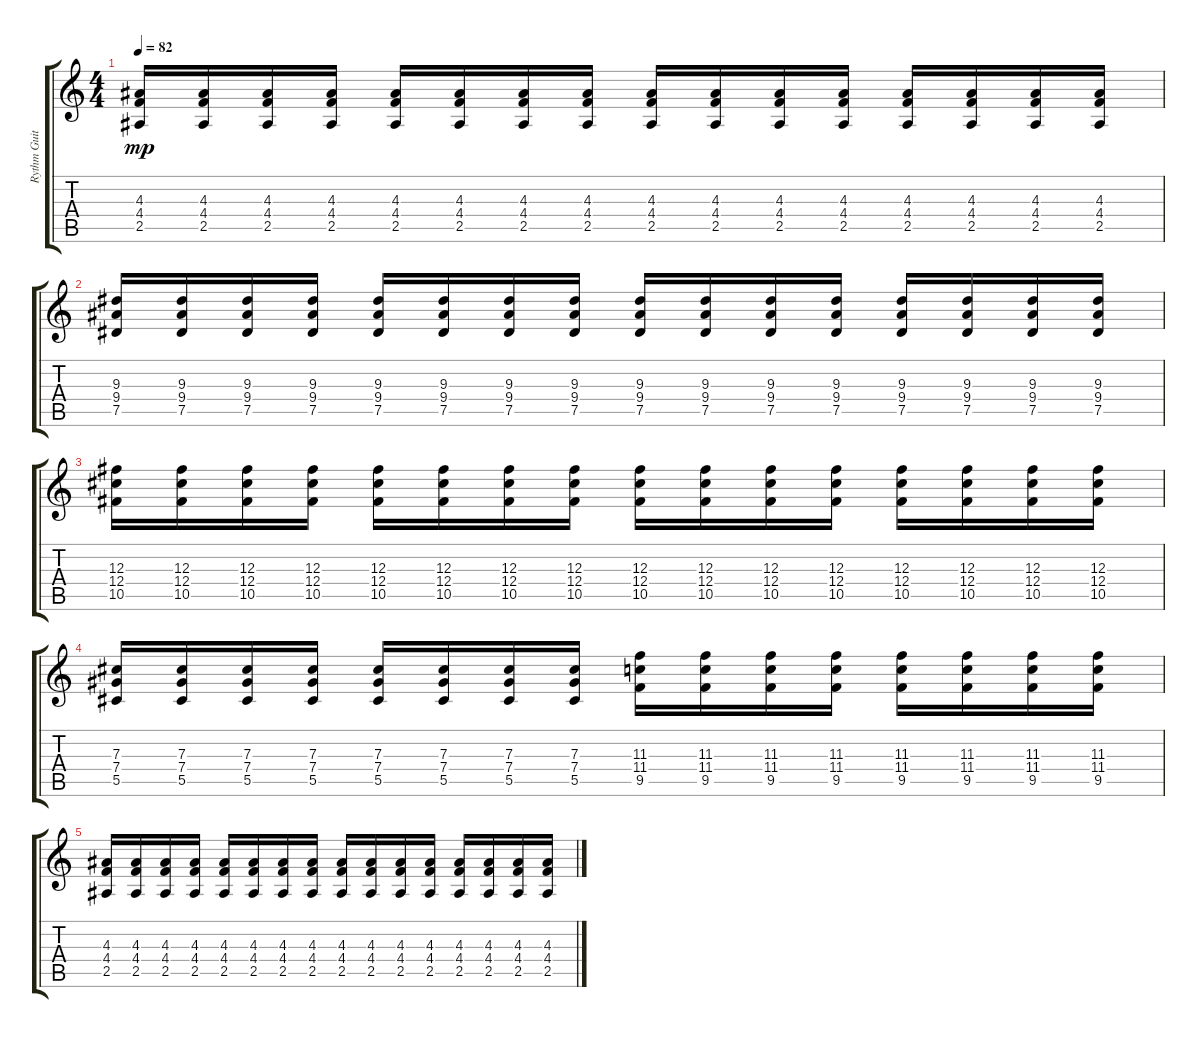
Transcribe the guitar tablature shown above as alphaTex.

\track ("Rythm Guitar" "Rythm Guit") {instrument distortionguitar}
\staff {score tabs}
\tuning (Eb4 Bb3 Gb3 Db3 Ab2 Eb2) {hide}
\ts (4 4)
\tempo 82
\clef g2
\ks c
(4.3 4.4 2.5).16{dy mp} (4.3 4.4 2.5).16 (4.3 4.4 2.5).16 (4.3 4.4 2.5).16 (4.3 4.4 2.5).16 (4.3 4.4 2.5).16 (4.3 4.4 2.5).16 (4.3 4.4 2.5).16 (4.3 4.4 2.5).16 (4.3 4.4 2.5).16 (4.3 4.4 2.5).16 (4.3 4.4 2.5).16 (4.3 4.4 2.5).16 (4.3 4.4 2.5).16 (4.3 4.4 2.5).16 (4.3 4.4 2.5).16 |
(9.3 9.4 7.5).16{volume 8} (9.3 9.4 7.5).16 (9.3 9.4 7.5).16 (9.3 9.4 7.5).16 (9.3 9.4 7.5).16 (9.3 9.4 7.5).16 (9.3 9.4 7.5).16 (9.3 9.4 7.5).16 (9.3 9.4 7.5).16 (9.3 9.4 7.5).16 (9.3 9.4 7.5).16 (9.3 9.4 7.5).16 (9.3 9.4 7.5).16 (9.3 9.4 7.5).16 (9.3 9.4 7.5).16 (9.3 9.4 7.5).16 |
(12.3 12.4 10.5).16 (12.3 12.4 10.5).16 (12.3 12.4 10.5).16 (12.3 12.4 10.5).16 (12.3 12.4 10.5).16 (12.3 12.4 10.5).16 (12.3 12.4 10.5).16 (12.3 12.4 10.5).16 (12.3 12.4 10.5).16 (12.3 12.4 10.5).16 (12.3 12.4 10.5).16 (12.3 12.4 10.5).16 (12.3 12.4 10.5).16 (12.3 12.4 10.5).16 (12.3 12.4 10.5).16 (12.3 12.4 10.5).16 |
(7.3 7.4 5.5).16{volume 0} (7.3 7.4 5.5).16 (7.3 7.4 5.5).16 (7.3 7.4 5.5).16 (7.3 7.4 5.5).16 (7.3 7.4 5.5).16 (7.3 7.4 5.5).16 (7.3 7.4 5.5).16 (11.3 11.4 9.5).16 (11.3 11.4 9.5).16 (11.3 11.4 9.5).16 (11.3 11.4 9.5).16 (11.3 11.4 9.5).16 (11.3 11.4 9.5).16 (11.3 11.4 9.5).16 (11.3 11.4 9.5).16 |
(4.3 4.4 2.5).16 (4.3 4.4 2.5).16 (4.3 4.4 2.5).16 (4.3 4.4 2.5).16 (4.3 4.4 2.5).16 (4.3 4.4 2.5).16 (4.3 4.4 2.5).16 (4.3 4.4 2.5).16 (4.3 4.4 2.5).16 (4.3 4.4 2.5).16 (4.3 4.4 2.5).16 (4.3 4.4 2.5).16 (4.3 4.4 2.5).16 (4.3 4.4 2.5).16 (4.3 4.4 2.5).16 (4.3 4.4 2.5).16
